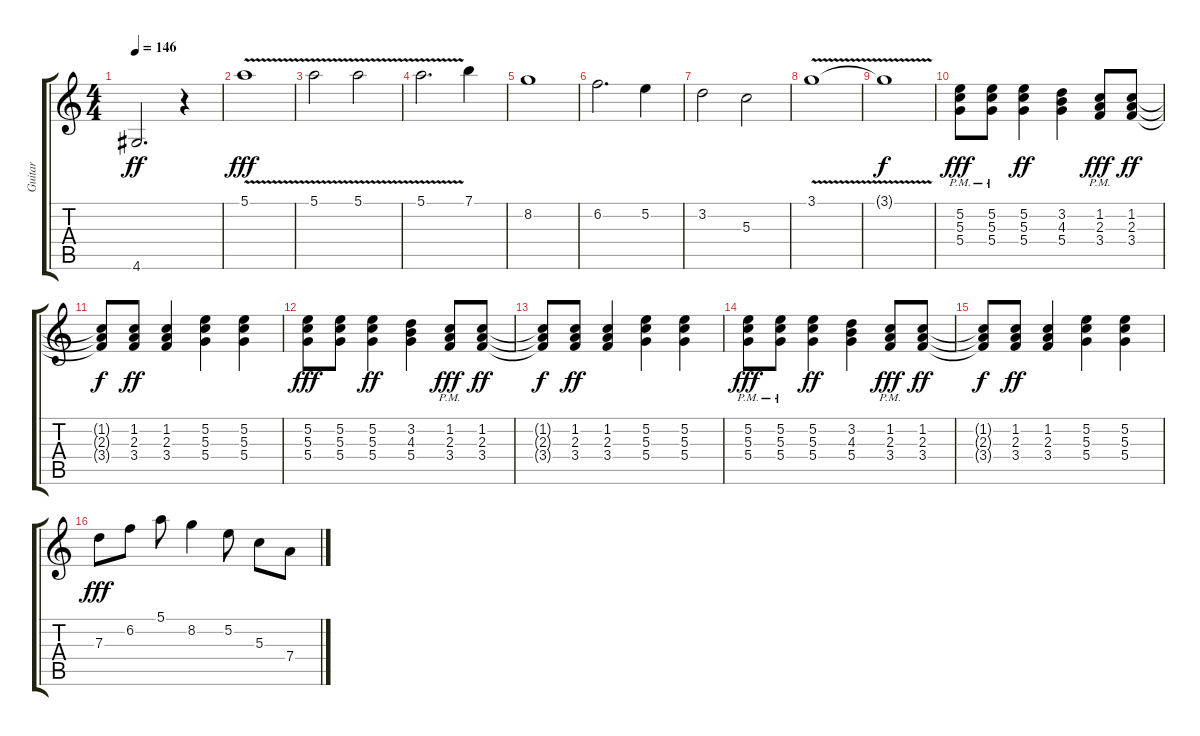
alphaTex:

\track ("Guitar" "Guitar") {instrument overdrivenguitar}
\staff {score tabs}
\tuning (E4 B3 G3 D3 A2 E2) {hide}
\ts (4 4)
\tempo 146
\clef g2
\ks c
4.6.2{d dy ff} r.4 |
5.1{v}.1{dy fff} |
5.1{v}.2 5.1{v}.2 |
5.1{v}.2{d} 7.1.4 |
8.2.1 |
6.2.2{d} 5.2.4 |
3.2.2 5.3.2 |
3.1{v}.1 |
3.1{t}.1{dy f} |
(5.2{pm} 5.3{pm} 5.4{pm}).8{dy fff volume 10 instrument overdrivenguitar} (5.2{pm} 5.3{pm} 5.4{pm}).8 (5.2 5.3 5.4).4{dy ff} (3.2 4.3 5.4).4 (1.2 2.3{pm} 3.4).8{dy fff} (1.2 2.3 3.4).8{dy ff} |
(1.2{t} 2.3{t} 3.4{t}).8{dy f} (1.2 2.3 3.4).8{dy ff} (1.2 2.3 3.4).4 (5.2 5.3 5.4).4 (5.2 5.3 5.4).4 |
(5.2 5.3 5.4).8{dy fff} (5.2 5.3 5.4).8 (5.2 5.3 5.4).4{dy ff} (3.2 4.3 5.4).4 (1.2 2.3 3.4{pm}).8{dy fff} (1.2 2.3 3.4).8{dy ff} |
(1.2{t} 2.3{t} 3.4{t}).8{dy f} (1.2 2.3 3.4).8{dy ff} (1.2 2.3 3.4).4 (5.2 5.3 5.4).4 (5.2 5.3 5.4).4 |
(5.2{pm} 5.3{pm} 5.4{pm}).8{dy fff} (5.2{pm} 5.3{pm} 5.4{pm}).8 (5.2 5.3 5.4).4{dy ff} (3.2 4.3 5.4).4 (1.2 2.3 3.4{pm}).8{dy fff} (1.2 2.3 3.4).8{dy ff} |
(1.2{t} 2.3{t} 3.4{t}).8{dy f} (1.2 2.3 3.4).8{dy ff} (1.2 2.3 3.4).4 (5.2 5.3 5.4).4 (5.2 5.3 5.4).4 |
7.3.8{dy fff volume 14} 6.2.8 5.1.8 8.2.4 5.2.8 5.3.8 7.4.8
